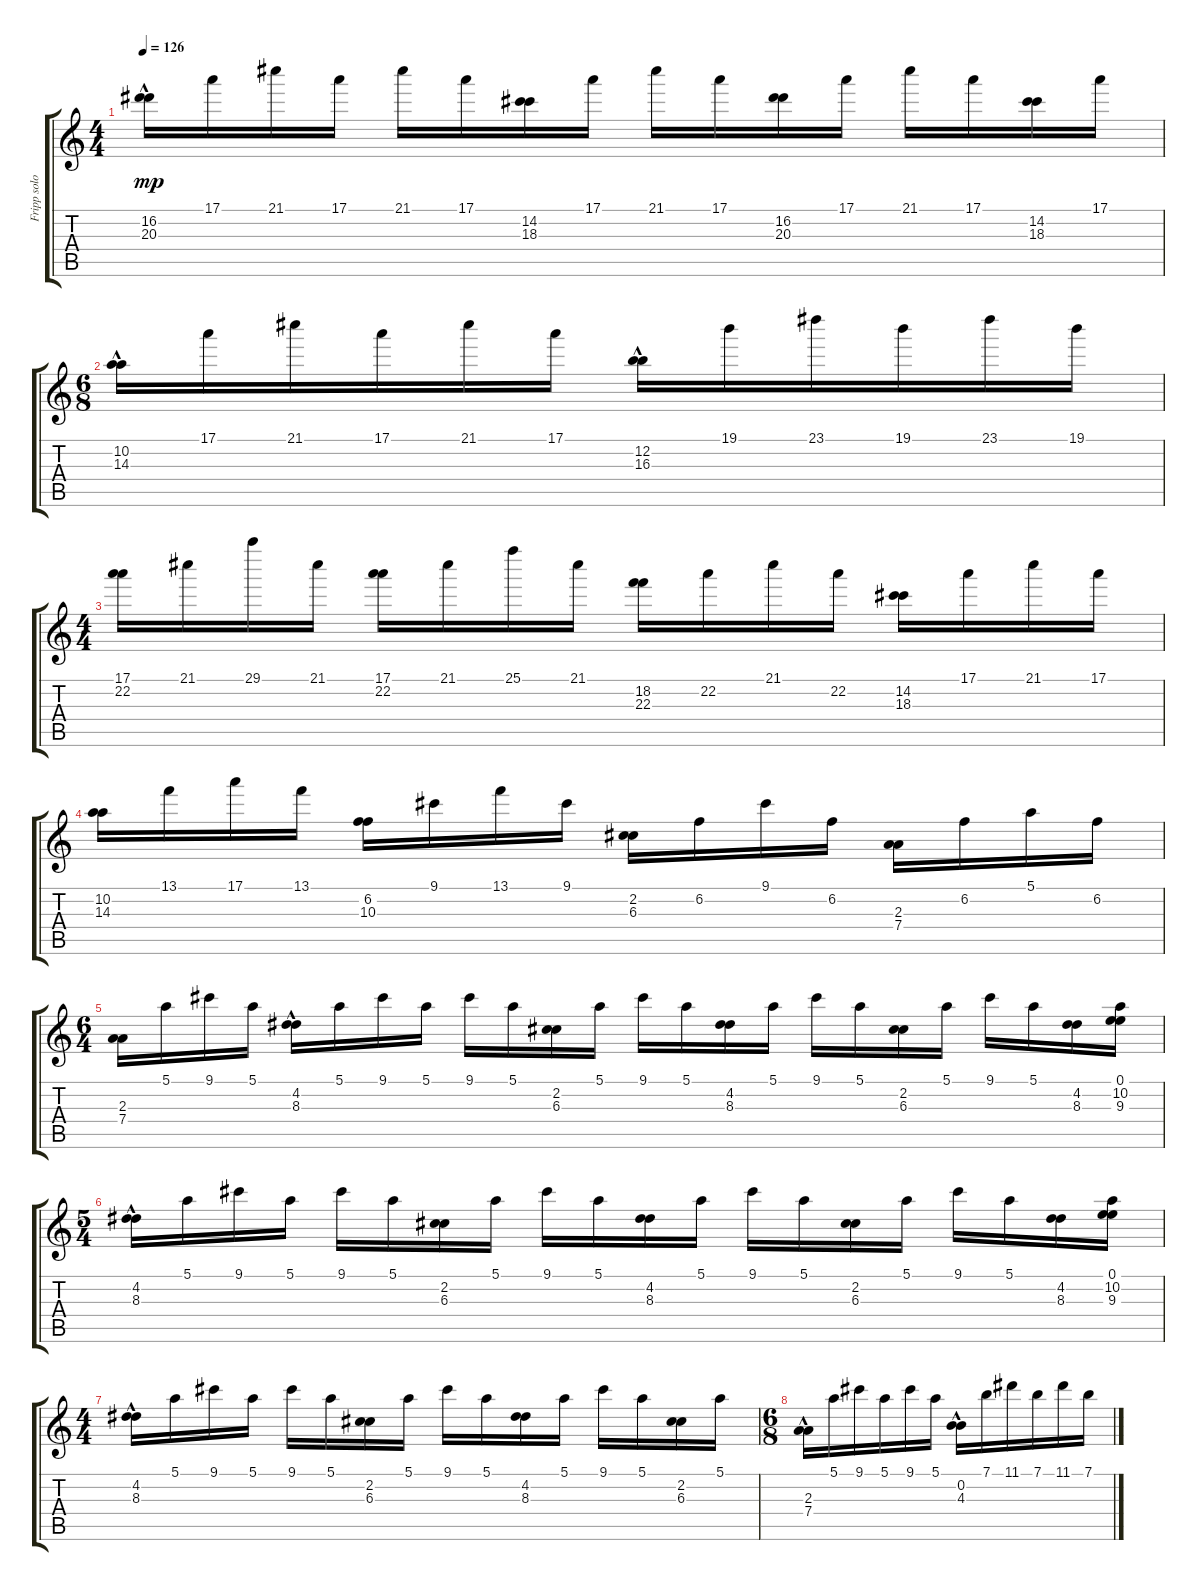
\track ("Fripp solo" "Fripp solo") {instrument acousticguitarnylon}
\staff {score tabs}
\tuning (E4 B3 G3 D3 A2 E2) {hide}
\ts (4 4)
\tempo 126
\clef g2
\ks c
(16.2{hac} 20.3{hac}).16{dy mp} 17.1.16 21.1.16 17.1.16 21.1.16 17.1.16 (14.2 18.3).16 17.1.16 21.1.16 17.1.16 (16.2 20.3).16 17.1.16 21.1.16 17.1.16 (14.2 18.3).16 17.1.16 |
\ts (6 8)
(10.2{hac} 14.3{hac}).16 17.1.16 21.1.16 17.1.16 21.1.16 17.1.16 (12.2{hac} 16.3{hac}).16 19.1.16 23.1.16 19.1.16 23.1.16 19.1.16 |
\ts (4 4)
(17.1 22.2).16 21.1.16 29.1.16 21.1.16 (17.1 22.2).16 21.1.16 25.1.16 21.1.16 (18.2 22.3).16 22.2.16 21.1.16 22.2.16 (14.2 18.3).16 17.1.16 21.1.16 17.1.16 |
(10.2 14.3).16 13.1.16 17.1.16 13.1.16 (6.2 10.3).16 9.1.16 13.1.16 9.1.16 (2.2 6.3).16 6.2.16 9.1.16 6.2.16 (2.3 7.4).16 6.2.16 5.1.16 6.2.16 |
\ts (6 4)
(2.3 7.4).16 5.1.16 9.1.16 5.1.16 (4.2{hac} 8.3{hac}).16 5.1.16 9.1.16 5.1.16 9.1.16 5.1.16 (2.2 6.3).16 5.1.16 9.1.16 5.1.16 (4.2 8.3).16 5.1.16 9.1.16 5.1.16 (2.2 6.3).16 5.1.16 9.1.16 5.1.16 (4.2 8.3).16 (0.1 10.2 9.3).16 |
\ts (5 4)
(4.2{hac} 8.3{hac}).16 5.1.16 9.1.16 5.1.16 9.1.16 5.1.16 (2.2 6.3).16 5.1.16 9.1.16 5.1.16 (4.2 8.3).16 5.1.16 9.1.16 5.1.16 (2.2 6.3).16 5.1.16 9.1.16 5.1.16 (4.2 8.3).16 (0.1 10.2 9.3).16 |
\ts (4 4)
(4.2{hac} 8.3{hac}).16 5.1.16 9.1.16 5.1.16 9.1.16 5.1.16 (2.2 6.3).16 5.1.16 9.1.16 5.1.16 (4.2 8.3).16 5.1.16 9.1.16 5.1.16 (2.2 6.3).16 5.1.16 |
\ts (6 8)
(2.3{hac} 7.4{hac}).16 5.1.16 9.1.16 5.1.16 9.1.16 5.1.16 (0.2{hac} 4.3{hac}).16 7.1.16 11.1.16 7.1.16 11.1.16 7.1.16
